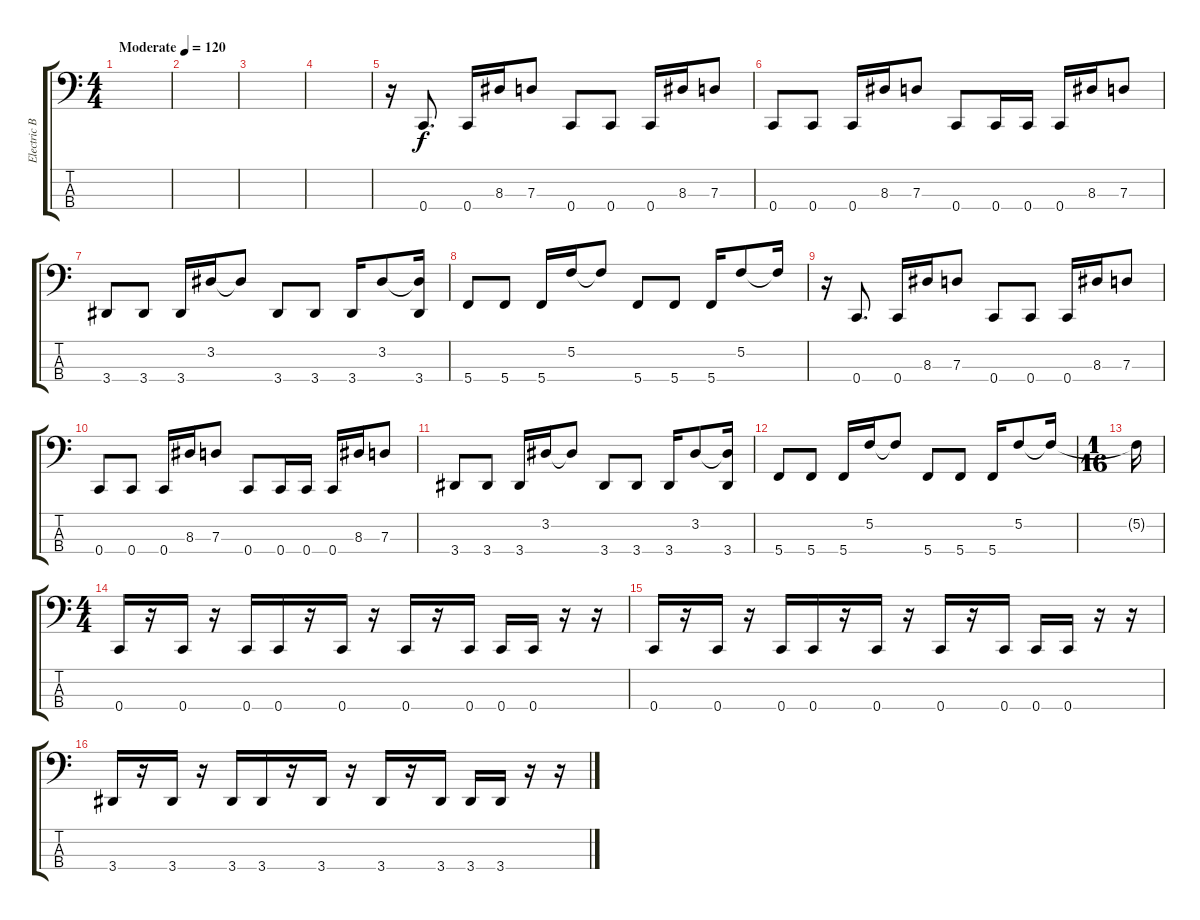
\track ("Electric Bass" "Electric B") {instrument electricbassfinger}
\staff {score tabs}
\tuning (F2 C2 G1 C1) {hide}
\ts (4 4)
\tempo (120 "Moderate")
\clef f4
\ks c
|
|
|
|
r.16 0.4.8{d} 0.4.16 8.3.16 7.3.8 0.4.8 0.4.8 0.4.16 8.3.16 7.3.8 |
0.4.8 0.4.8 0.4.16 8.3.16 7.3.8 0.4.8 0.4.16 0.4.16 0.4.16 8.3.16 7.3.8 |
3.4.8 3.4.8 3.4.16 3.2.16 3.2{t}.8 3.4.8 3.4.8 3.4.16 3.2.8 (3.2{t} 3.4).16 |
5.4.8 5.4.8 5.4.16 5.2.16 5.2{t}.8 5.4.8 5.4.8 5.4.16 5.2.8 5.2{t}.16 |
r.16 0.4.8{d} 0.4.16 8.3.16 7.3.8 0.4.8 0.4.8 0.4.16 8.3.16 7.3.8 |
0.4.8 0.4.8 0.4.16 8.3.16 7.3.8 0.4.8 0.4.16 0.4.16 0.4.16 8.3.16 7.3.8 |
3.4.8 3.4.8 3.4.16 3.2.16 3.2{t}.8 3.4.8 3.4.8 3.4.16 3.2.8 (3.2{t} 3.4).16 |
5.4.8 5.4.8 5.4.16 5.2.16 5.2{t}.8 5.4.8 5.4.8 5.4.16 5.2.8 5.2{t}.16 |
\ts (1 16)
5.2{t}.16 |
\ts (4 4)
0.4.16 r.16 0.4.16 r.16 0.4.16 0.4.16 r.16 0.4.16 r.16 0.4.16 r.16 0.4.16 0.4.16 0.4.16 r.16 r.16 |
0.4.16 r.16 0.4.16 r.16 0.4.16 0.4.16 r.16 0.4.16 r.16 0.4.16 r.16 0.4.16 0.4.16 0.4.16 r.16 r.16 |
3.4.16 r.16 3.4.16 r.16 3.4.16 3.4.16 r.16 3.4.16 r.16 3.4.16 r.16 3.4.16 3.4.16 3.4.16 r.16 r.16
